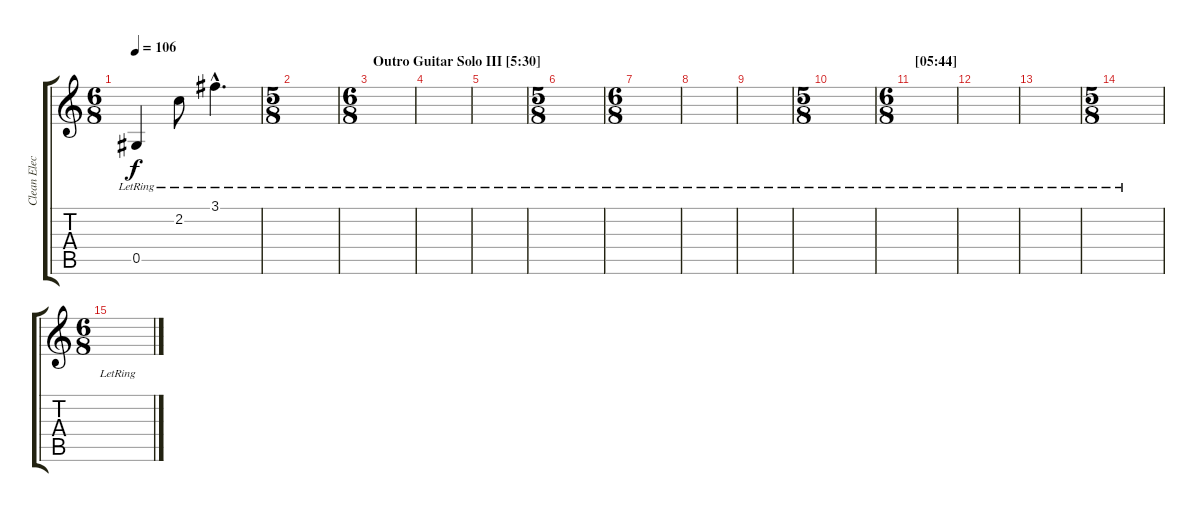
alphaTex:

\track ("Clean Electric" "Clean Elec") {instrument acousticguitarnylon}
\staff {score tabs}
\tuning (Eb4 Bb3 Gb3 Db3 Ab2 Eb2) {hide}
\ts (6 8)
\tempo 106
\clef g2
\ks c
0.5{lr}.4{dy f} 2.2{lr}.8 3.1{hac lr}.4{d} |
\ts (5 8)
|
\ts (6 8)
\section ("" "Outro Guitar Solo III [5:30]")
|
|
|
\ts (5 8)
|
\ts (6 8)
|
|
|
\ts (5 8)
|
\ts (6 8)
\section ("" "[05:44]")
|
|
|
\ts (5 8)
|
\ts (6 8)
